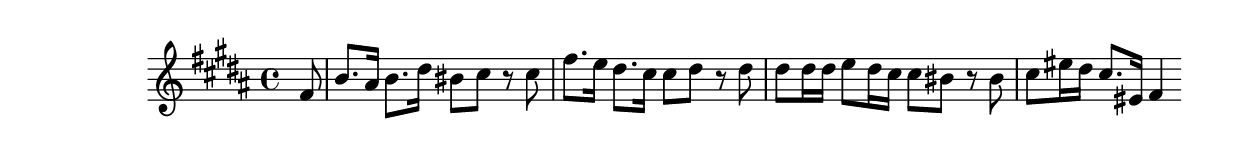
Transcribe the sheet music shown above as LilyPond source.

\version "2.19.49"
%{\header {
  title = "Der Neugierige"
  composer = "Franz Schubert"
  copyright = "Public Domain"
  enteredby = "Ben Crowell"
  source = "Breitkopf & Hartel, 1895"
}%}
\time 2/4
%{\tempo 8 = 110
%}\score{{\key b\major 
\relative fis' {
\partial 8  fis8 | b8. ais16 b8. dis16 | bis8 cis r cis | fis8. e16 dis8. cis16 | cis8 dis r dis |
        dis dis16 dis e8 dis16 cis16 | cis8 bis r bis | cis eis16 dis cis8. eis,16 | fis4
 
}
}}